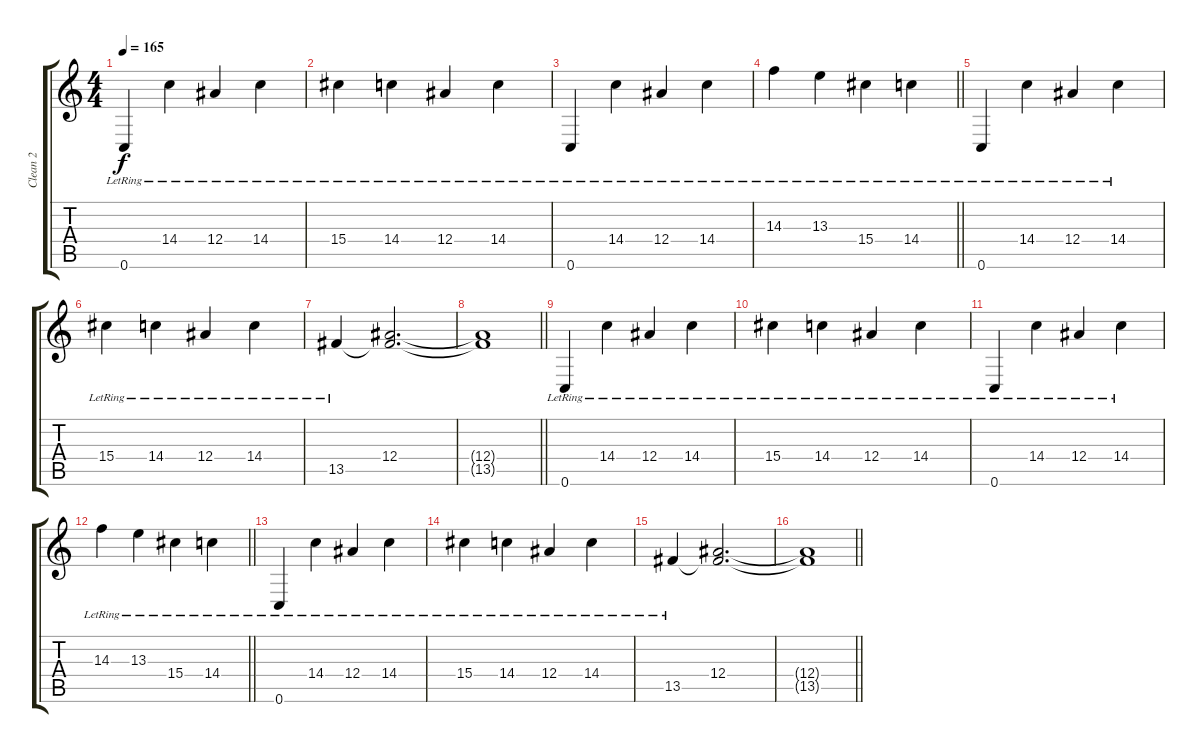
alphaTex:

\track ("Clean 2" "Clean 2") {instrument acousticguitarsteel}
\staff {score tabs}
\tuning (C4 G3 Eb3 Bb2 F2 C2) {hide}
\ts (4 4)
\tempo 165
\clef g2
\ks c
0.6{lr}.4{dy f} 14.4{lr}.4 12.4{lr}.4 14.4{lr}.4 |
15.4{lr}.4 14.4{lr}.4 12.4{lr}.4 14.4{lr}.4 |
0.6{lr}.4 14.4{lr}.4 12.4{lr}.4 14.4{lr}.4 |
\barLineRight lightlight
14.3{lr}.4 13.3{lr}.4 15.4{lr}.4 14.4{lr}.4 |
0.6{lr}.4 14.4{lr}.4 12.4{lr}.4 14.4{lr}.4 |
15.4{lr}.4 14.4{lr}.4 12.4{lr}.4 14.4{lr}.4 |
13.5{lr}.4 (12.4 13.5{t}).2{d} |
\barLineRight lightlight
(12.4{t} 13.5{t}).1 |
0.6{lr}.4 14.4{lr}.4 12.4{lr}.4 14.4{lr}.4 |
15.4{lr}.4 14.4{lr}.4 12.4{lr}.4 14.4{lr}.4 |
0.6{lr}.4 14.4{lr}.4 12.4{lr}.4 14.4{lr}.4 |
\barLineRight lightlight
14.3{lr}.4 13.3{lr}.4 15.4{lr}.4 14.4{lr}.4 |
0.6{lr}.4 14.4{lr}.4 12.4{lr}.4 14.4{lr}.4 |
15.4{lr}.4 14.4{lr}.4 12.4{lr}.4 14.4{lr}.4 |
13.5{lr}.4 (12.4 13.5{t}).2{d} |
\barLineRight lightlight
(12.4{t} 13.5{t}).1
